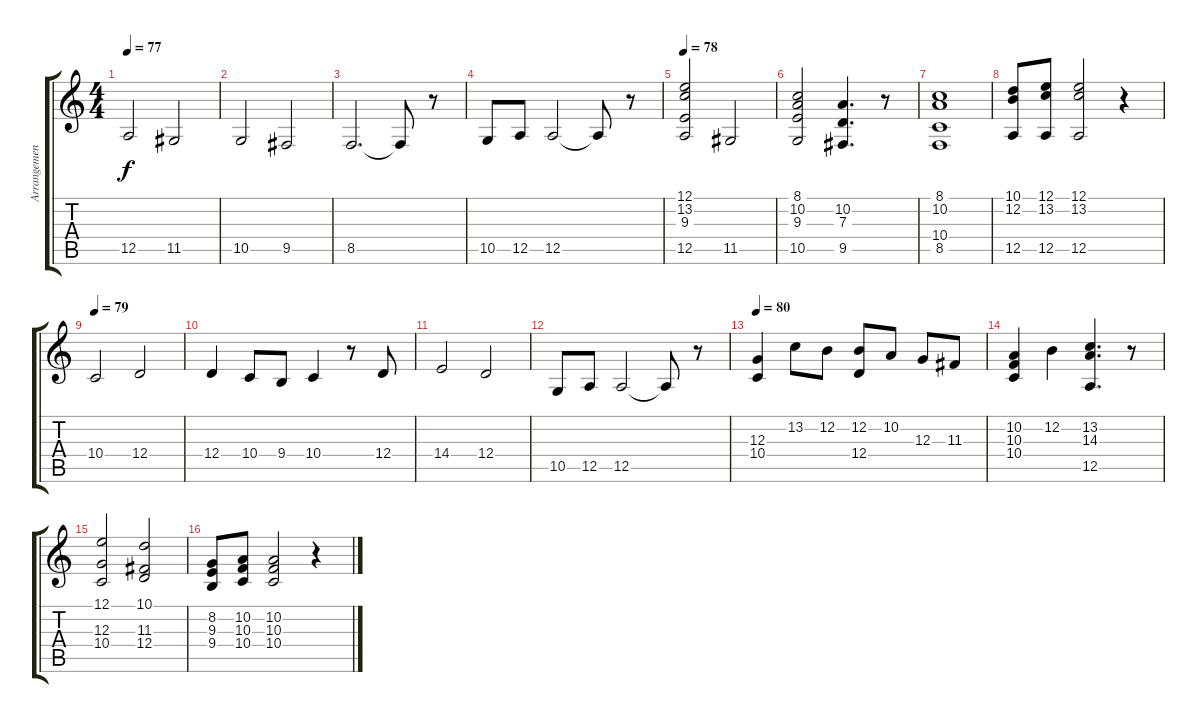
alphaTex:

\track ("Arrangement flutes" "Arrangemen") {instrument panflute}
\staff {score tabs}
\tuning (E4 B3 G3 D3 A2 E2) {hide}
\ts (4 4)
\tempo 77
\clef g2
\ks c
12.5.2{dy f} 11.5.2 |
10.5.2 9.5.2 |
8.5.2{d} 8.5{t}.8 r.8 |
10.5.8 12.5.8 12.5.2 12.5{t}.8 r.8 |
\tempo 78
(12.1 13.2 9.3 12.5).2 11.5.2 |
(8.1 10.2 9.3 10.5).2 (10.2 7.3 9.5).4{d} r.8 |
(8.1 10.2 10.4 8.5).1 |
(10.1 12.2 12.5).8 (12.1 13.2 12.5).8 (12.1 13.2 12.5).2 r.4 |
\tempo 79
10.4.2 12.4.2 |
12.4.4 10.4.8 9.4.8 10.4.4 r.8 12.4.8 |
14.4.2 12.4.2 |
10.5.8 12.5.8 12.5.2 12.5{t}.8 r.8 |
\tempo 80
(12.3 10.4).4 13.2.8 12.2.8 (12.2 12.4).8 10.2.8 12.3.8 11.3.8 |
(10.2 10.3 10.4).4 12.2.4 (13.2 14.3 12.5).4{d} r.8 |
(12.1 12.3 10.4).2 (10.1 11.3 12.4).2 |
(8.2 9.3 9.4).8 (10.2 10.3 10.4).8 (10.2 10.3 10.4).2 r.4
